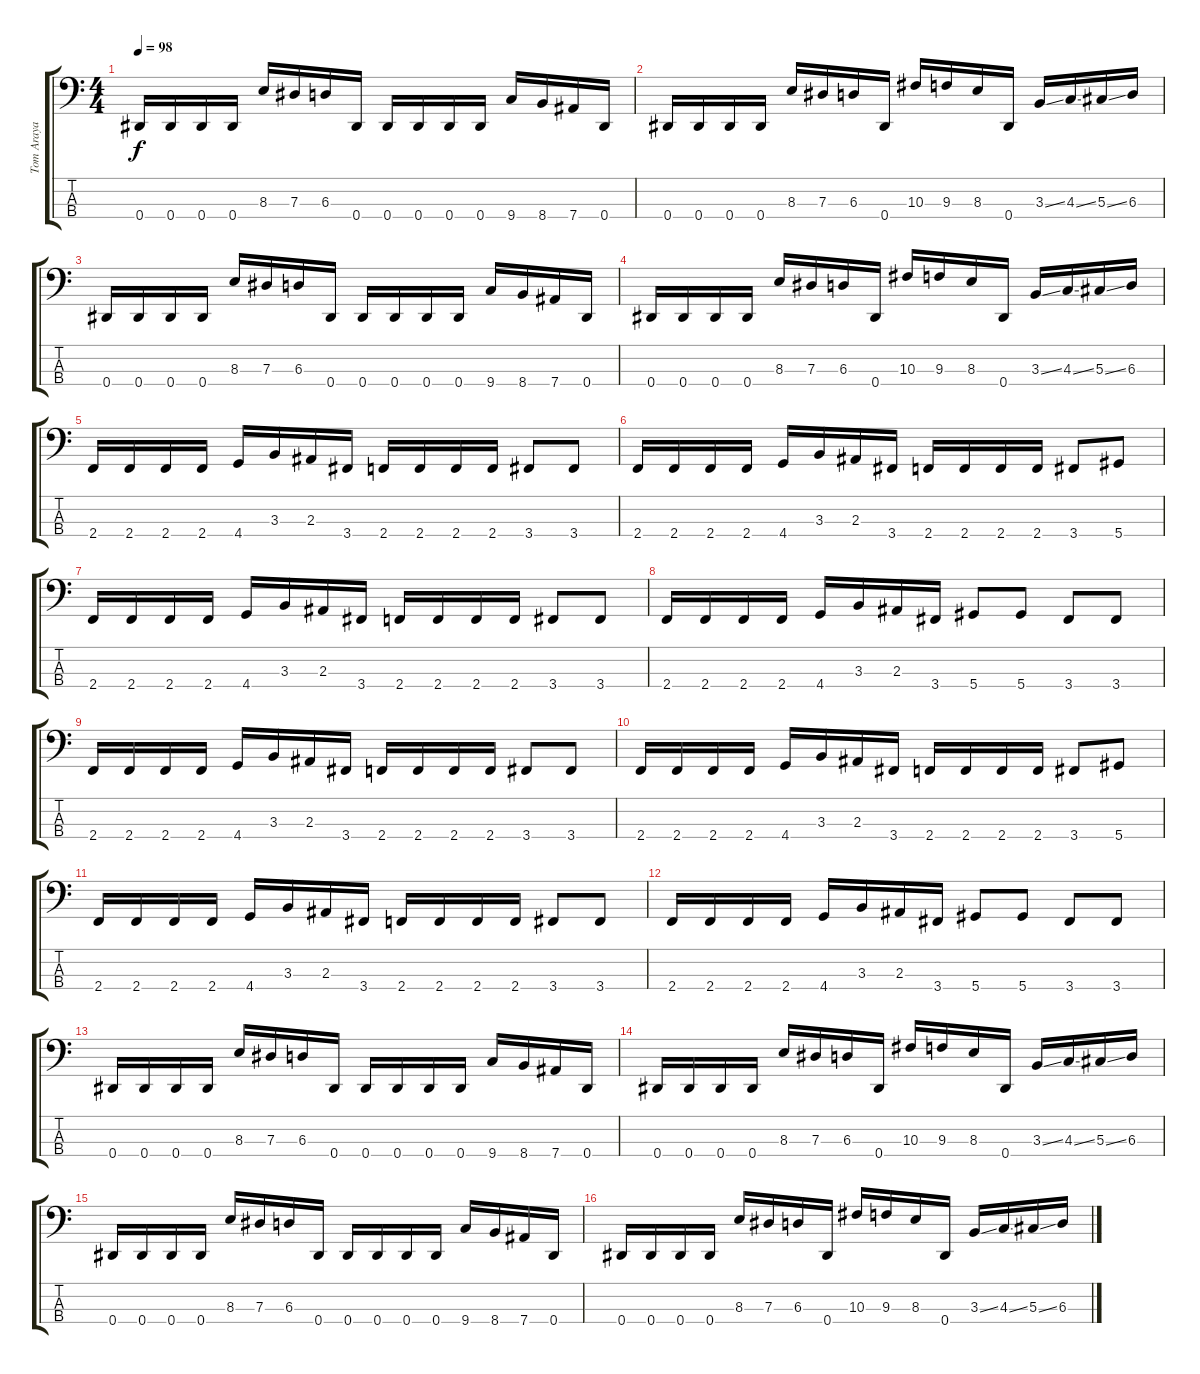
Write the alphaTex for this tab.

\track ("Tom Araya (Bass)" "Tom Araya ") {instrument electricbassfinger}
\staff {score tabs}
\tuning (Gb2 Db2 Ab1 Eb1) {hide}
\ts (4 4)
\tempo 98
\clef f4
\ks c
0.4.16{dy f} 0.4.16 0.4.16 0.4.16 8.3.16 7.3.16 6.3.16 0.4.16 0.4.16 0.4.16 0.4.16 0.4.16 9.4.16 8.4.16 7.4.16 0.4.16 |
0.4.16 0.4.16 0.4.16 0.4.16 8.3.16 7.3.16 6.3.16 0.4.16 10.3.16 9.3.16 8.3.16 0.4.16 3.3{ss}.16 4.3{ss}.16 5.3{ss}.16 6.3.16 |
0.4.16 0.4.16 0.4.16 0.4.16 8.3.16 7.3.16 6.3.16 0.4.16 0.4.16 0.4.16 0.4.16 0.4.16 9.4.16 8.4.16 7.4.16 0.4.16 |
0.4.16 0.4.16 0.4.16 0.4.16 8.3.16 7.3.16 6.3.16 0.4.16 10.3.16 9.3.16 8.3.16 0.4.16 3.3{ss}.16 4.3{ss}.16 5.3{ss}.16 6.3.16 |
2.4.16 2.4.16 2.4.16 2.4.16 4.4.16 3.3.16 2.3.16 3.4.16 2.4.16 2.4.16 2.4.16 2.4.16 3.4.8 3.4.8 |
2.4.16 2.4.16 2.4.16 2.4.16 4.4.16 3.3.16 2.3.16 3.4.16 2.4.16 2.4.16 2.4.16 2.4.16 3.4.8 5.4.8 |
2.4.16 2.4.16 2.4.16 2.4.16 4.4.16 3.3.16 2.3.16 3.4.16 2.4.16 2.4.16 2.4.16 2.4.16 3.4.8 3.4.8 |
2.4.16 2.4.16 2.4.16 2.4.16 4.4.16 3.3.16 2.3.16 3.4.16 5.4.8 5.4.8 3.4.8 3.4.8 |
2.4.16 2.4.16 2.4.16 2.4.16 4.4.16 3.3.16 2.3.16 3.4.16 2.4.16 2.4.16 2.4.16 2.4.16 3.4.8 3.4.8 |
2.4.16 2.4.16 2.4.16 2.4.16 4.4.16 3.3.16 2.3.16 3.4.16 2.4.16 2.4.16 2.4.16 2.4.16 3.4.8 5.4.8 |
2.4.16 2.4.16 2.4.16 2.4.16 4.4.16 3.3.16 2.3.16 3.4.16 2.4.16 2.4.16 2.4.16 2.4.16 3.4.8 3.4.8 |
2.4.16 2.4.16 2.4.16 2.4.16 4.4.16 3.3.16 2.3.16 3.4.16 5.4.8 5.4.8 3.4.8 3.4.8 |
0.4.16 0.4.16 0.4.16 0.4.16 8.3.16 7.3.16 6.3.16 0.4.16 0.4.16 0.4.16 0.4.16 0.4.16 9.4.16 8.4.16 7.4.16 0.4.16 |
0.4.16 0.4.16 0.4.16 0.4.16 8.3.16 7.3.16 6.3.16 0.4.16 10.3.16 9.3.16 8.3.16 0.4.16 3.3{ss}.16 4.3{ss}.16 5.3{ss}.16 6.3.16 |
0.4.16 0.4.16 0.4.16 0.4.16 8.3.16 7.3.16 6.3.16 0.4.16 0.4.16 0.4.16 0.4.16 0.4.16 9.4.16 8.4.16 7.4.16 0.4.16 |
0.4.16 0.4.16 0.4.16 0.4.16 8.3.16 7.3.16 6.3.16 0.4.16 10.3.16 9.3.16 8.3.16 0.4.16 3.3{ss}.16 4.3{ss}.16 5.3{ss}.16 6.3.16
